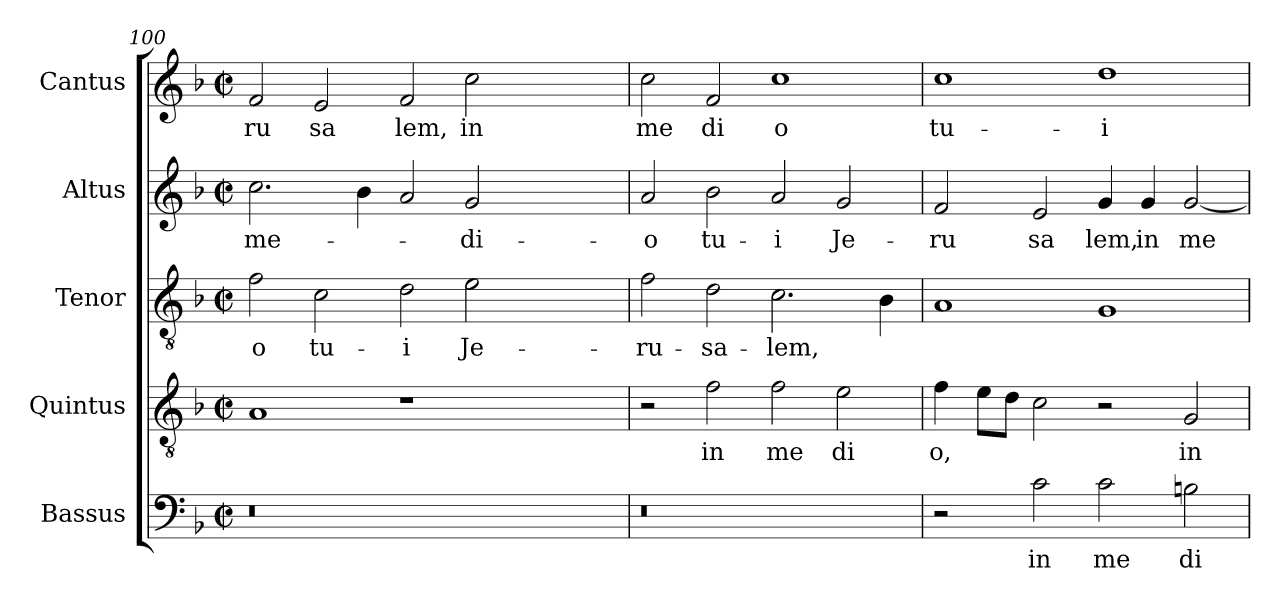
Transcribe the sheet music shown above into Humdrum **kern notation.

**kern	**text	**kern	**text	**kern	**text	**kern	**text	**kern	**text
*part5	*part5	*part4	*part4	*part3	*part3	*part2	*part2	*part1	*part1
*staff5	*staff5	*staff4	*staff4	*staff3	*staff3	*staff2	*staff2	*staff1	*staff1
*I"Bassus	*	*I"Quintus	*	*I"Tenor	*	*I"Altus	*	*I"Cantus	*
*clefF4	*	*clefGv2	*	*clefGv2	*	*clefG2	*	*clefG2	*
*k[b-]	*	*k[b-]	*	*k[b-]	*	*k[b-]	*	*k[b-]	*
*F:	*	*F:	*	*F:	*	*F:	*	*F:	*
*M2/2	*	*M2/2	*	*M2/2	*	*M2/2	*	*M2/2	*
*met(c|)	*	*met(c|)	*	*met(c|)	*	*met(c|)	*	*met(c|)	*
=100	=100	=100	=100	=100	=100	=100	=100	=100	=100
!	!	!	!	!	!LO:LY:b:cj	!	!LO:LY:b	!	!LO:LY:b:cj
0r	.	1A	.	2f\	-o	2.cc\	me-	2f/	ru
!	!	!	!	!	!LO:LY:b:cj	!	!	!	!LO:LY:b:cj
.	.	.	.	2c\	tu-	.	.	2e/	sa
.	.	.	.	.	.	4b-\	.	.	.
!	!	!LO:N:vis=1	!	!	!LO:LY:b:cj	!	!	!	!LO:LY:b:cj
.	.	0r	.	2d\	-i	2a/	.	2f/	lem,
!	!	!	!	!	!LO:LY:b:cj	!	!LO:LY:b:cj	!	!LO:LY:b:cj
.	.	.	.	2e\	Je-	2g/	-di-	2cc\	in
1ryy	.	.	.	1ryy	.	1ryy	.	1ryy	.
=101	=101	=101	=101	=101	=101	=101	=101	=101	=101
!	!	!	!	!	!LO:LY:b:cj	!	!LO:LY:b:cj	!	!LO:LY:b:cj
0r	.	2r	.	2f\	-ru-	2a/	-o	2cc\	me
!	!	!	!LO:LY:b:cj	!	!LO:LY:b:cj	!	!LO:LY:b:cj	!	!LO:LY:b:cj
.	.	2f\	in	2d\	-sa-	2b-\	tu-	2f/	di
!	!	!	!LO:LY:b:cj	!	!LO:LY:b	!	!LO:LY:b:cj	!	!LO:LY:b:cj
.	.	2f\	me	2.c\	-lem,	2a/	-i	1cc	o
!	!	!	!LO:LY:b:cj	!	!	!	!LO:LY:b:cj	!	!
.	.	2e\	di	.	.	2g/	Je-	.	.
.	.	.	.	4B-\	.	.	.	.	.
!!LO:LB:g=z
=102	=102	=102	=102	=102	=102	=102	=102	=102	=102
!	!	!	!LO:LY:b:cj	!	!	!	!LO:LY:b:cj	!	!LO:LY:b:cj
2r	.	4f\	o,	1A	.	2f/	-ru	1cc	tu-
.	.	8e\L	.	.	.	.	.	.	.
.	.	8d\J	.	.	.	.	.	.	.
!	!LO:LY:b:cj	!	!	!	!	!	!LO:LY:b:cj	!	!
2c\	in	2c\	.	.	.	2e/	sa	.	.
!	!LO:LY:b:cj	!	!	!	!	!	!LO:LY:b:cj	!	!LO:LY:b:cj
2c\	me	2r	.	1G	.	4g/	lem,	1dd	-i
!	!	!	!	!	!	!	!LO:LY:b:cj	!	!
.	.	.	.	.	.	4g/	in	.	.
!	!LO:LY:b:cj	!	!LO:LY:b:cj	!	!	!	!LO:LY:b	!	!
2Bn\	di	2G/	in	.	.	[<2g/	me	.	.
=	=	=	=	=	=	=	=	=	=
*-	*-	*-	*-	*-	*-	*-	*-	*-	*-
